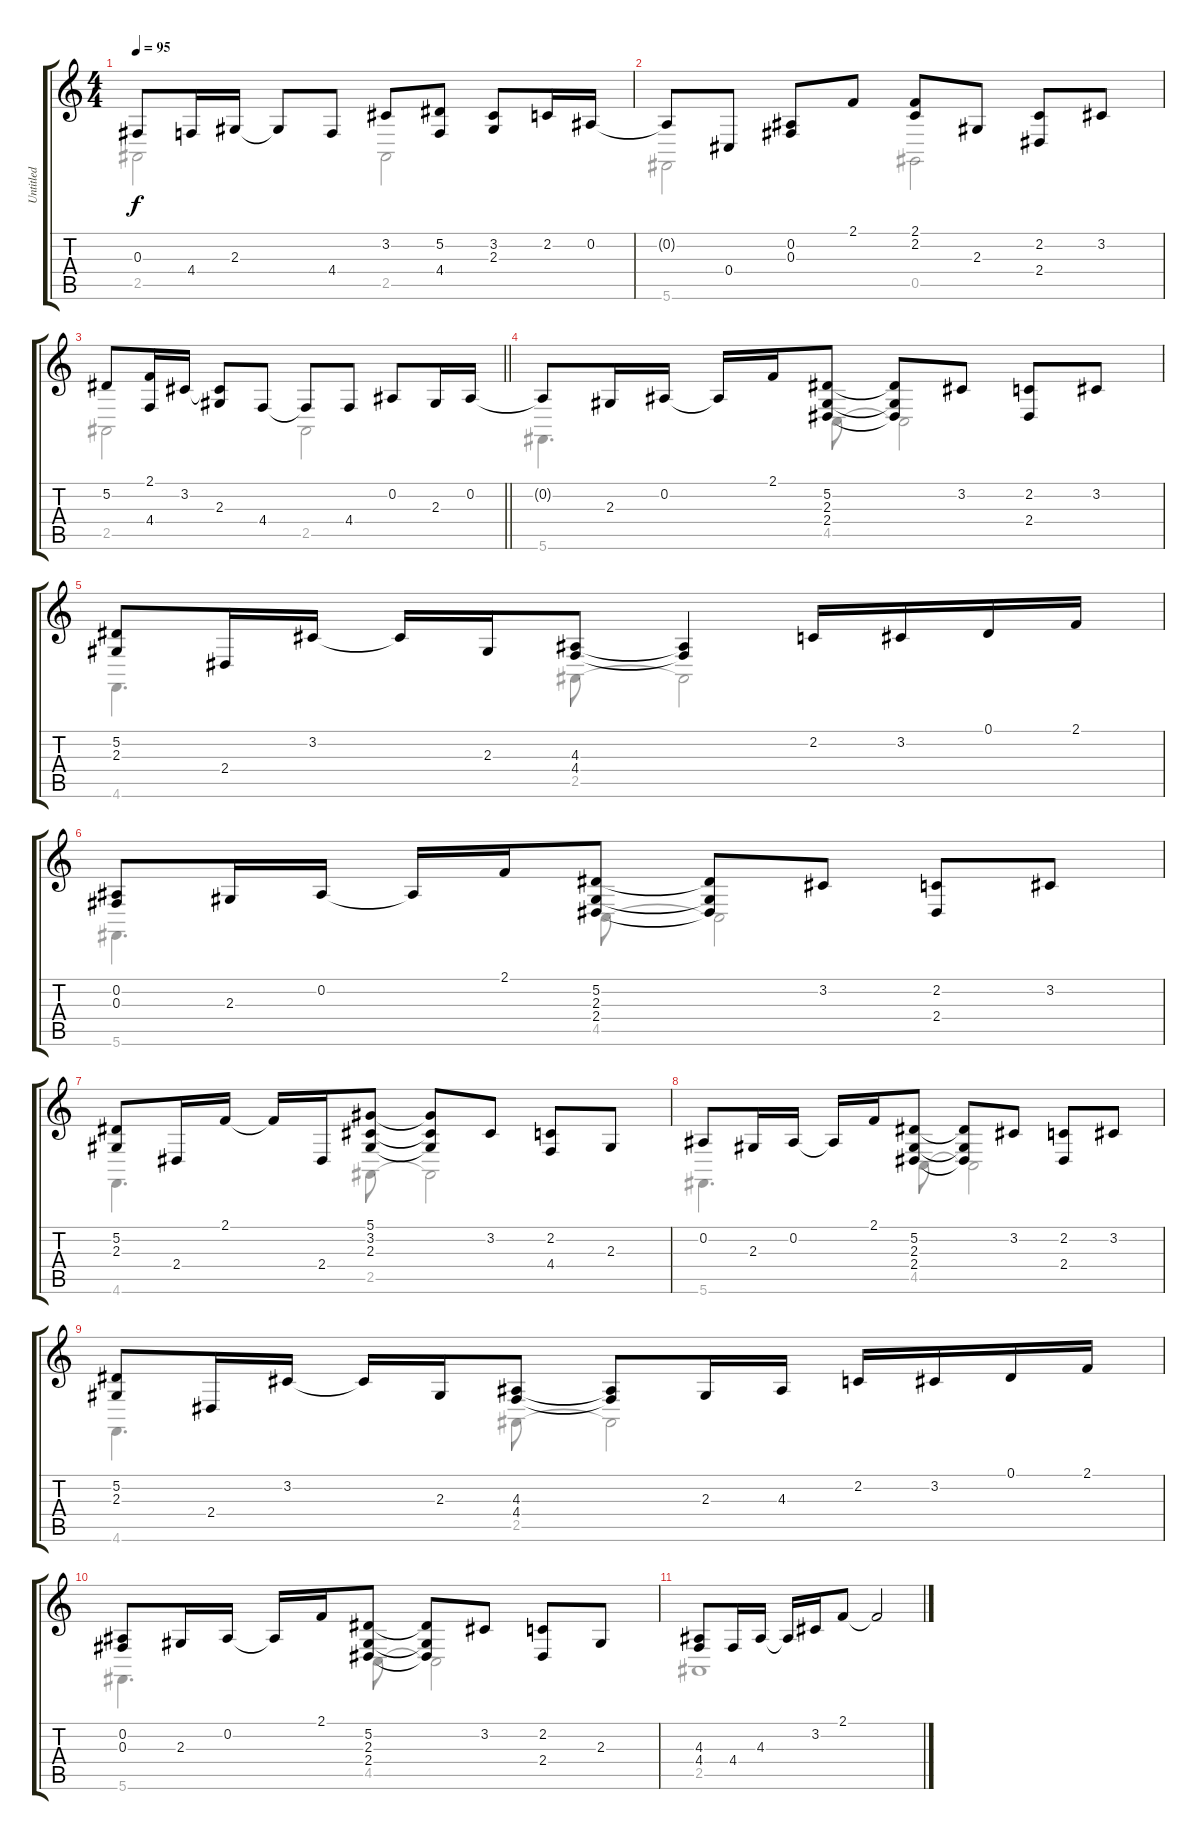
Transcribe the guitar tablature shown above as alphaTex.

\track ("Untitled" "Untitled") {instrument acousticgrandpiano}
\staff {score tabs}
\tuning (Eb4 Bb3 Gb3 Db3 Ab2 Db2) {hide}
\voice
\ts (4 4)
\tempo 95
\clef g2
\ks c
0.3.8{dy f} 4.4.16 2.3.16 2.3{t}.8 4.4.8 3.2.8 (5.2 4.4).8 (3.2 2.3).8 2.2.16 0.2.16 |
0.2{t}.8 0.4.8 (0.2 0.3).8 2.1.8 (2.1 2.2).8 2.3.8 (2.2 2.4).8 3.2.8 |
\barLineRight lightlight
5.2.8 (2.1 4.4).16 3.2.16 (3.2{t} 2.3).8 4.4.8 4.4{t}.8 4.4.8 0.2.8 2.3.16 0.2.16 |
\section ("" " ")
0.2{t}.8 2.3.16 0.2.16 0.2{t}.16 2.1.16 (5.2 2.3 2.4).8 (5.2{t} 2.3{t} 2.4{t}).8 3.2.8 (2.2 2.4).8 3.2.8 |
(5.2 2.3).8 2.4.16 3.2.16 3.2{t}.16 2.3.16 (4.3 4.4).8 (4.3{t} 4.4{t}).4 2.2.16 3.2.16 0.1.16 2.1.16 |
(0.2 0.3).8 2.3.16 0.2.16 0.2{t}.16 2.1.16 (5.2 2.3 2.4).8 (5.2{t} 2.3{t} 2.4{t}).8 3.2.8 (2.2 2.4).8 3.2.8 |
(5.2 2.3).8 2.4.16 2.1.16 2.1{t}.16 2.4.16 (5.1 3.2 2.3).8 (5.1{t} 3.2{t} 2.3{t}).8 3.2.8 (2.2 4.4).8 2.3.8 |
0.2.8 2.3.16 0.2.16 0.2{t}.16 2.1.16 (5.2 2.3 2.4).8 (5.2{t} 2.3{t} 2.4{t}).8 3.2.8 (2.2 2.4).8 3.2.8 |
(5.2 2.3).8 2.4.16 3.2.16 3.2{t}.16 2.3.16 (4.3 4.4).8 (4.3{t} 4.4{t}).8 2.3.16 4.3.16 2.2.16 3.2.16 0.1.16 2.1.16 |
(0.2 0.3).8 2.3.16 0.2.16 0.2{t}.16 2.1.16 (5.2 2.3 2.4).8 (5.2{t} 2.3{t} 2.4{t}).8 3.2.8 (2.2 2.4).8 2.3.8 |
(4.3 4.4).8 4.4.16 4.3.16 4.3{t}.16 3.2.16 2.1.8 2.1{t}.2
\voice
\clef g2
\ottava regular
\simile none
\ks c
2.5.2{dy f} 2.5.2 |
5.6.2 0.5.2 |
\barLineRight lightlight
2.5.2 2.5.2 |
5.6.4{d} 4.5.8 4.5{t}.2 |
4.6.4{d} 2.5.8 2.5{t}.2 |
5.6.4{d} 4.5.8 4.5{t}.2 |
4.6.4{d} 2.5.8 2.5{t}.2 |
5.6.4{d} 4.5.8 4.5{t}.2 |
4.6.4{d} 2.5.8 2.5{t}.2 |
5.6.4{d} 4.5.8 4.5{t}.2 |
2.5.1
